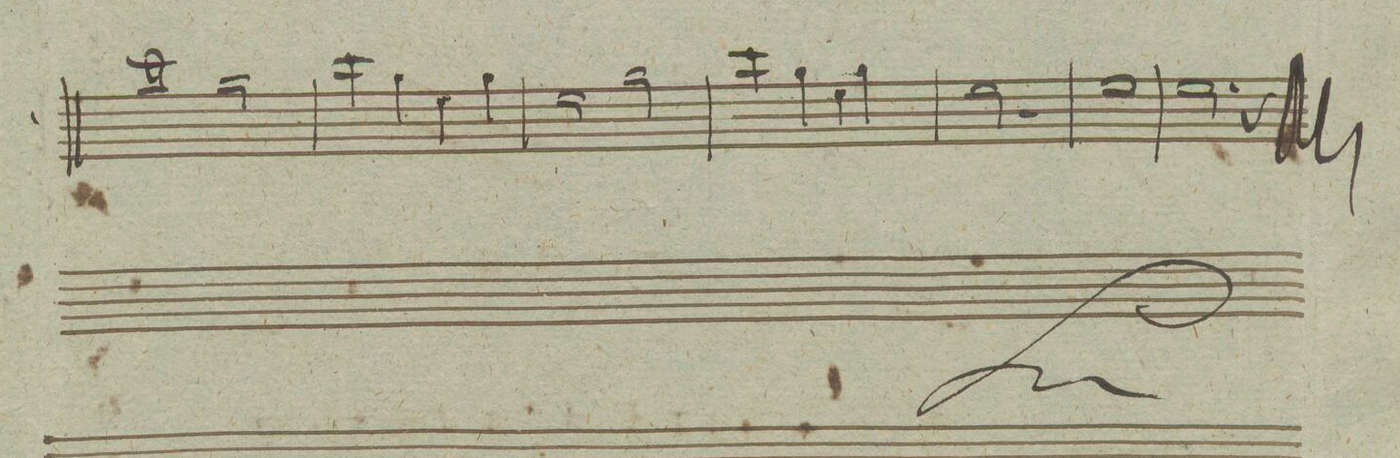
**kern
*I"Flauto Secondo
*clefG2
*k[]
*met(c|)
*M2/2
2ccc\
2gg\
=255
4ccc\
4gg\
4ee\
4gg\
=256
2ee\
2gg\
=257
4ccc\
4gg\
4ee\
4gg\
=258
2ee\
2r
=259
1ee\
=260
2.ee\
4r
==
*-
